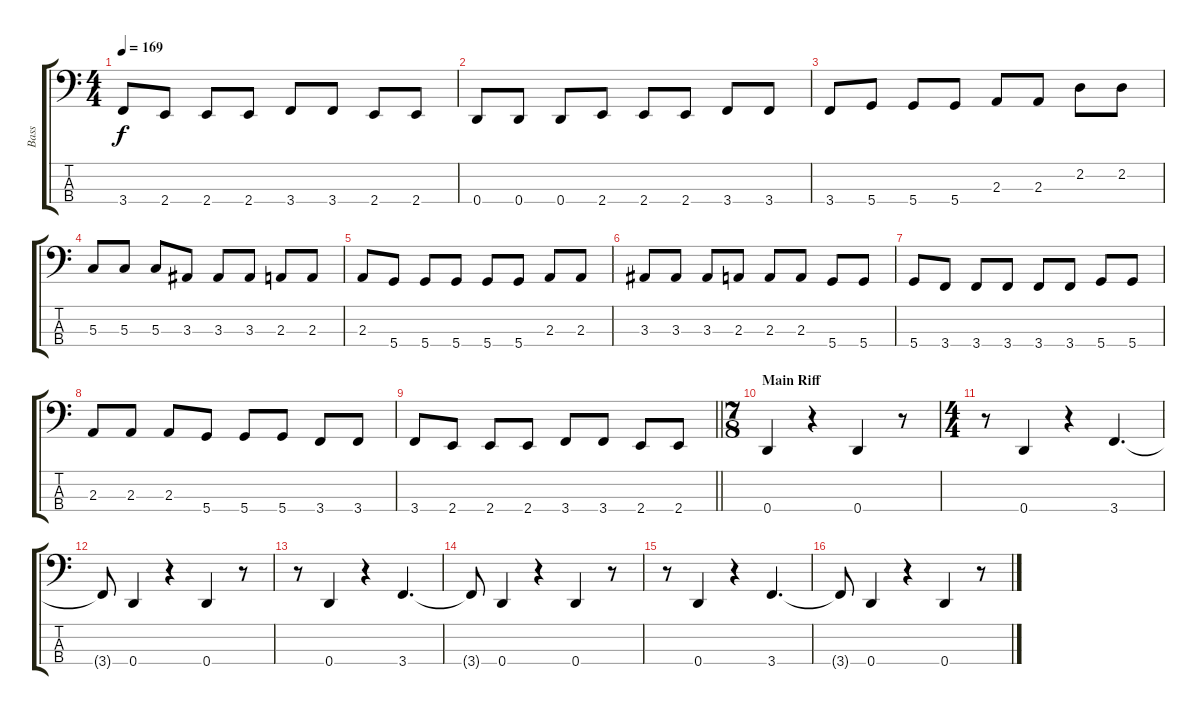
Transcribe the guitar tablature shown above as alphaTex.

\track ("Bass" "Bass") {instrument electricbassfinger}
\staff {score tabs}
\tuning (F2 C2 G1 D1) {hide}
\ts (4 4)
\tempo 169
\clef f4
\ks c
3.4.8{dy f} 2.4.8 2.4.8 2.4.8 3.4.8 3.4.8 2.4.8 2.4.8 |
0.4.8 0.4.8 0.4.8 2.4.8 2.4.8 2.4.8 3.4.8 3.4.8 |
3.4.8 5.4.8 5.4.8 5.4.8 2.3.8 2.3.8 2.2.8 2.2.8 |
5.3.8 5.3.8 5.3.8 3.3.8 3.3.8 3.3.8 2.3.8 2.3.8 |
2.3.8 5.4.8 5.4.8 5.4.8 5.4.8 5.4.8 2.3.8 2.3.8 |
3.3.8 3.3.8 3.3.8 2.3.8 2.3.8 2.3.8 5.4.8 5.4.8 |
5.4.8 3.4.8 3.4.8 3.4.8 3.4.8 3.4.8 5.4.8 5.4.8 |
2.3.8 2.3.8 2.3.8 5.4.8 5.4.8 5.4.8 3.4.8 3.4.8 |
\barLineRight lightlight
3.4.8 2.4.8 2.4.8 2.4.8 3.4.8 3.4.8 2.4.8 2.4.8 |
\ts (7 8)
\section ("" "Main Riff")
0.4.4 r.4 0.4.4 r.8 |
\ts (4 4)
r.8 0.4.4 r.4 3.4.4{d} |
3.4{t}.8 0.4.4 r.4 0.4.4 r.8 |
r.8 0.4.4 r.4 3.4.4{d} |
3.4{t}.8 0.4.4 r.4 0.4.4 r.8 |
r.8 0.4.4 r.4 3.4.4{d} |
3.4{t}.8 0.4.4 r.4 0.4.4 r.8
